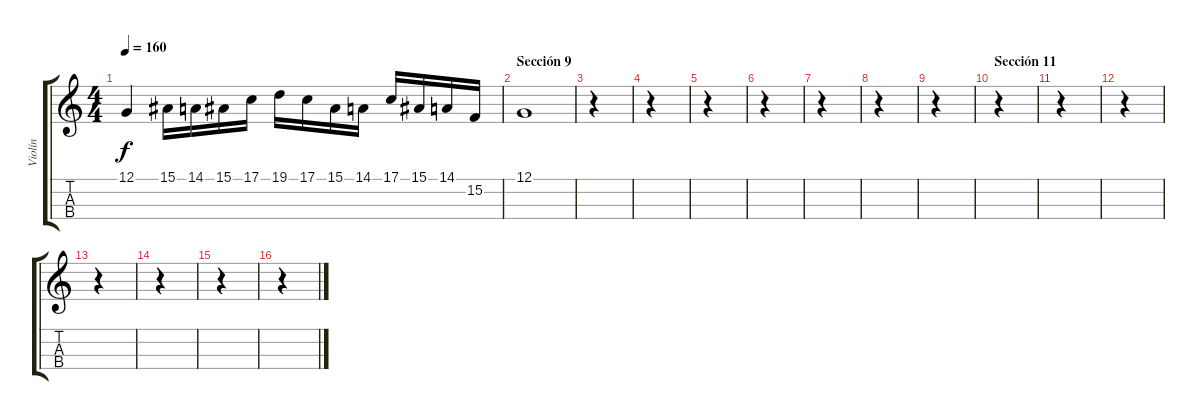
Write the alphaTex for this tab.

\track ("Violín" "Violín") {instrument violin}
\staff {score tabs}
\tuning (G3 D3 A2 E2) {hide}
\ts (4 4)
\tempo 160
\clef g2
\ks c
12.1.4{dy f} 15.1.16 14.1.16 15.1.16 17.1.16 19.1.16 17.1.16 15.1.16 14.1.16 17.1.16 15.1.16 14.1.16 15.2.16 |
\section ("" "Sección 9")
12.1.1 |
r.4 |
r.4 |
r.4 |
r.4 |
r.4 |
r.4 |
r.4 |
\section ("" "Sección 11")
r.4 |
r.4 |
r.4 |
r.4 |
r.4 |
r.4 |
r.4
